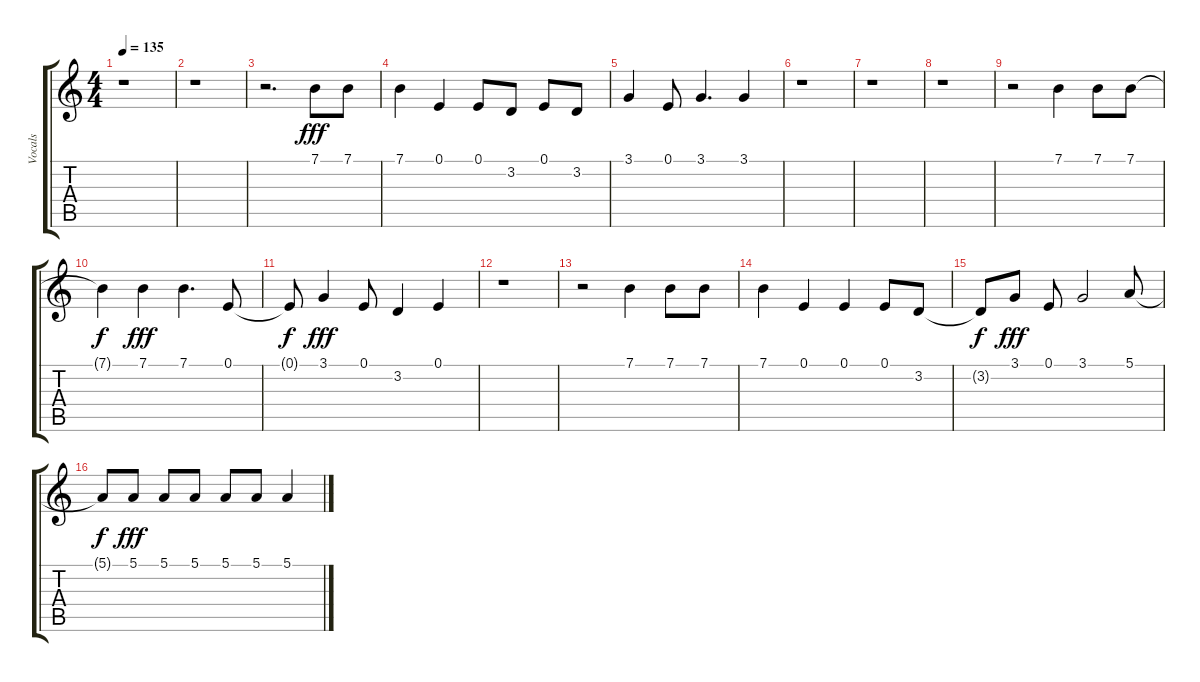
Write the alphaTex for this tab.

\track ("Vocals" "Vocals") {instrument harmonica}
\staff {score tabs}
\tuning (E4 B3 G3 D3 A2 E2) {hide}
\ts (4 4)
\tempo 135
\clef g2
\ks c
r.1{dy fff} |
r.1 |
r.2{d} 7.1.8 7.1.8 |
7.1.4 0.1.4 0.1.8 3.2.8 0.1.8 3.2.8 |
3.1.4 0.1.8 3.1.4{d} 3.1.4 |
r.1 |
r.1 |
r.1 |
r.2 7.1.4 7.1.8 7.1.8 |
7.1{t}.4{dy f} 7.1.4{dy fff} 7.1.4{d} 0.1.8 |
0.1{t}.8{dy f} 3.1.4{dy fff} 0.1.8 3.2.4 0.1.4 |
r.1 |
r.2 7.1.4 7.1.8 7.1.8 |
7.1.4 0.1.4 0.1.4 0.1.8 3.2.8 |
3.2{t}.8{dy f} 3.1.8{dy fff} 0.1.8 3.1.2 5.1.8 |
5.1{t}.8{dy f} 5.1.8{dy fff} 5.1.8 5.1.8 5.1.8 5.1.8 5.1.4
